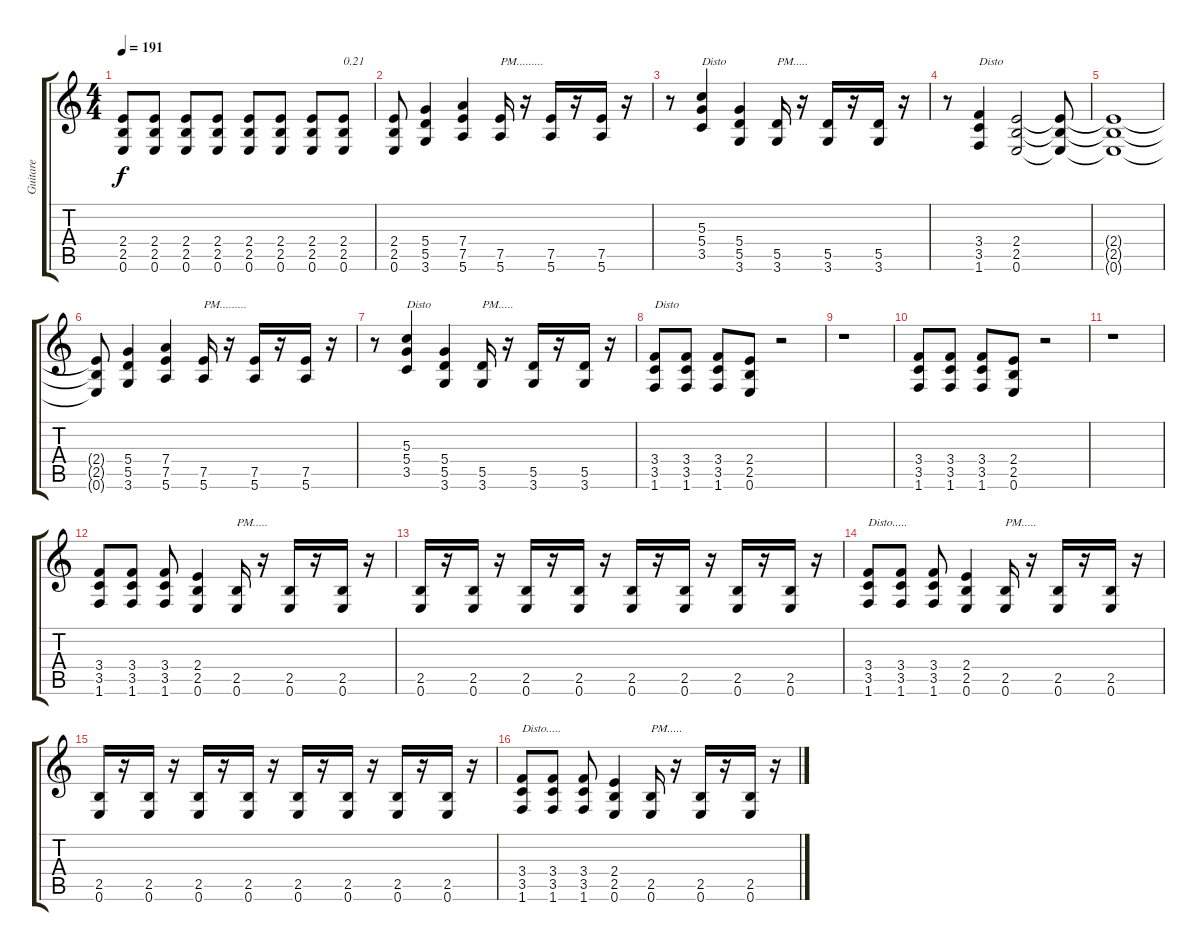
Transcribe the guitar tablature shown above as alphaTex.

\track ("Guitare" "Guitare") {instrument distortionguitar}
\staff {score tabs}
\tuning (E4 B3 G3 D3 A2 E2) {hide}
\ts (4 4)
\tempo 191
\clef g2
\ks c
(2.4 2.5 0.6).8{dy f} (2.4 2.5 0.6).8 (2.4 2.5 0.6).8 (2.4 2.5 0.6).8 (2.4 2.5 0.6).8 (2.4 2.5 0.6).8 (2.4 2.5 0.6).8 (2.4 2.5 0.6).8{txt "0.21"} |
(2.4 2.5 0.6).8 (5.4 5.5 3.6).4 (7.4 7.5 5.6).4 (7.5 5.6).16{txt "PM........."} r.16 (7.5 5.6).16 r.16 (7.5 5.6).16 r.16 |
r.8 (5.3 5.4 3.5).4{txt "Disto"} (5.4 5.5 3.6).4 (5.5 3.6).16{txt "PM....."} r.16 (5.5 3.6).16 r.16 (5.5 3.6).16 r.16 |
r.8 (3.4 3.5 1.6).4{txt "Disto"} (2.4 2.5 0.6).2 (2.4{t} 2.5{t} 0.6{t}).8 |
(2.4{t} 2.5{t} 0.6{t}).1 |
(2.4{t} 2.5{t} 0.6{t}).8 (5.4 5.5 3.6).4 (7.4 7.5 5.6).4 (7.5 5.6).16{txt "PM........."} r.16 (7.5 5.6).16 r.16 (7.5 5.6).16 r.16 |
r.8 (5.3 5.4 3.5).4{txt "Disto"} (5.4 5.5 3.6).4 (5.5 3.6).16{txt "PM....."} r.16 (5.5 3.6).16 r.16 (5.5 3.6).16 r.16 |
(3.4 3.5 1.6).8{txt "Disto"} (3.4 3.5 1.6).8 (3.4 3.5 1.6).8 (2.4 2.5 0.6).8 r.2 |
r.1 |
(3.4 3.5 1.6).8 (3.4 3.5 1.6).8 (3.4 3.5 1.6).8 (2.4 2.5 0.6).8 r.2 |
r.1 |
(3.4 3.5 1.6).8 (3.4 3.5 1.6).8 (3.4 3.5 1.6).8 (2.4 2.5 0.6).4 (2.5 0.6).16{txt "PM....."} r.16 (2.5 0.6).16 r.16 (2.5 0.6).16 r.16 |
(2.5 0.6).16 r.16 (2.5 0.6).16 r.16 (2.5 0.6).16 r.16 (2.5 0.6).16 r.16 (2.5 0.6).16 r.16 (2.5 0.6).16 r.16 (2.5 0.6).16 r.16 (2.5 0.6).16 r.16 |
(3.4 3.5 1.6).8{txt "Disto....."} (3.4 3.5 1.6).8 (3.4 3.5 1.6).8 (2.4 2.5 0.6).4 (2.5 0.6).16{txt "PM....."} r.16 (2.5 0.6).16 r.16 (2.5 0.6).16 r.16 |
(2.5 0.6).16 r.16 (2.5 0.6).16 r.16 (2.5 0.6).16 r.16 (2.5 0.6).16 r.16 (2.5 0.6).16 r.16 (2.5 0.6).16 r.16 (2.5 0.6).16 r.16 (2.5 0.6).16 r.16 |
(3.4 3.5 1.6).8{txt "Disto....."} (3.4 3.5 1.6).8 (3.4 3.5 1.6).8 (2.4 2.5 0.6).4 (2.5 0.6).16{txt "PM....."} r.16 (2.5 0.6).16 r.16 (2.5 0.6).16 r.16
